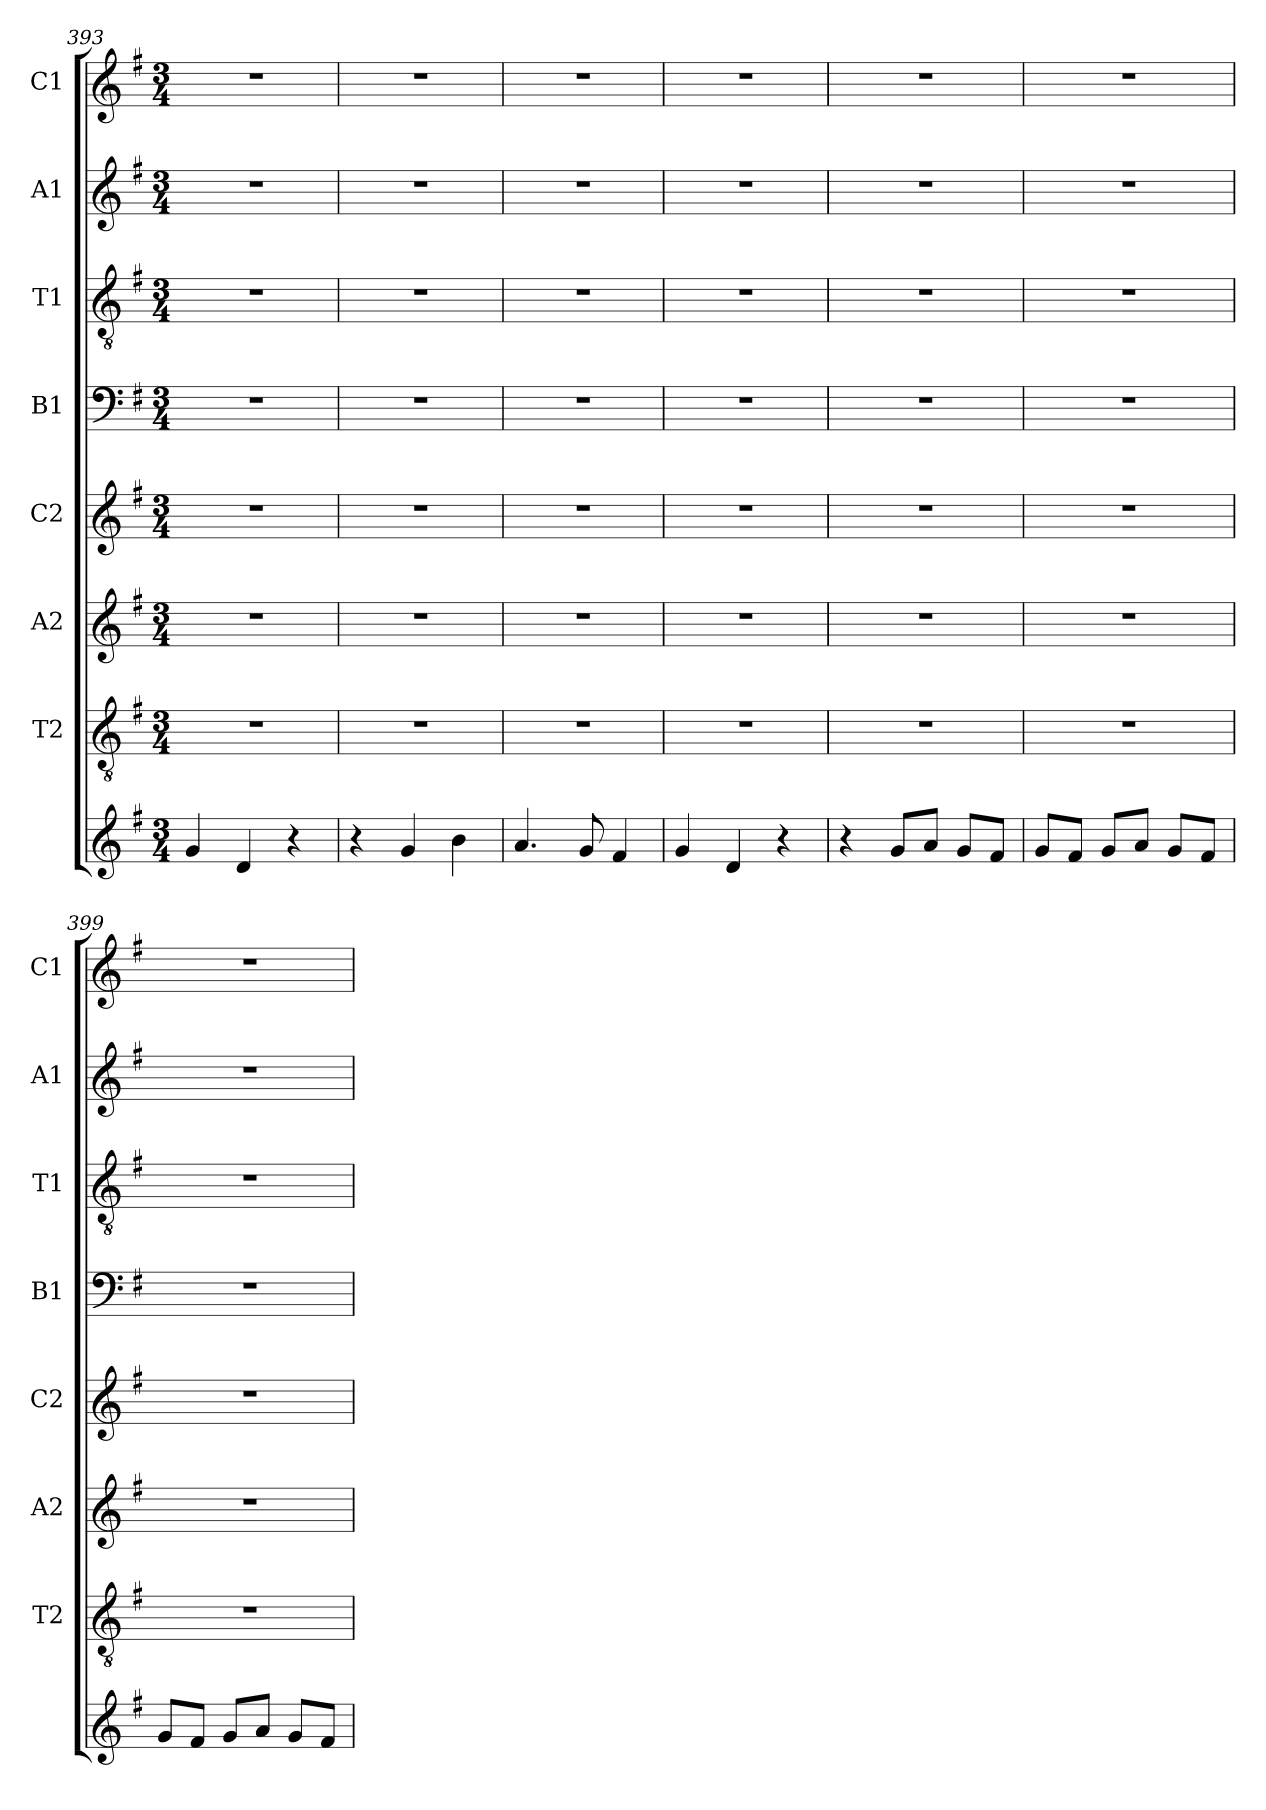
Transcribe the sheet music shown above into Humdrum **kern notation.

**kern	**kern	**kern	**kern	**kern	**kern	**kern	**kern
*part8	*part7	*part6	*part5	*part4	*part3	*part2	*part1
*staff8	*staff7	*staff6	*staff5	*staff4	*staff3	*staff2	*staff1
*	*I"T2	*I"A2	*I"C2	*I"B1	*I"T1	*I"A1	*I"C1
*	*I'T2	*I'A2	*I'C2	*I'B1	*I'T1	*I'A1	*I'C1
*clefG2	*clefGv2	*clefG2	*clefG2	*clefF4	*clefGv2	*clefG2	*clefG2
*k[f#]	*k[f#]	*k[f#]	*k[f#]	*k[f#]	*k[f#]	*k[f#]	*k[f#]
*G:	*G:	*G:	*G:	*G:	*G:	*G:	*G:
*M3/4	*M3/4	*M3/4	*M3/4	*M3/4	*M3/4	*M3/4	*M3/4
=393	=393	=393	=393	=393	=393	=393	=393
4g/	2.r	2.r	2.r	2.r	2.r	2.r	2.r
4d/	.	.	.	.	.	.	.
4r	.	.	.	.	.	.	.
=394	=394	=394	=394	=394	=394	=394	=394
4r	2.r	2.r	2.r	2.r	2.r	2.r	2.r
4g/	.	.	.	.	.	.	.
4b\	.	.	.	.	.	.	.
=395	=395	=395	=395	=395	=395	=395	=395
4.a/	2.r	2.r	2.r	2.r	2.r	2.r	2.r
8g/	.	.	.	.	.	.	.
4f#/	.	.	.	.	.	.	.
!!LO:LB:g=z
=396	=396	=396	=396	=396	=396	=396	=396
4g/	2.r	2.r	2.r	2.r	2.r	2.r	2.r
4d/	.	.	.	.	.	.	.
4r	.	.	.	.	.	.	.
=397	=397	=397	=397	=397	=397	=397	=397
4r	2.r	2.r	2.r	2.r	2.r	2.r	2.r
8g/L	.	.	.	.	.	.	.
8a/J	.	.	.	.	.	.	.
8g/L	.	.	.	.	.	.	.
8f#/J	.	.	.	.	.	.	.
=398	=398	=398	=398	=398	=398	=398	=398
8g/L	2.r	2.r	2.r	2.r	2.r	2.r	2.r
8f#/J	.	.	.	.	.	.	.
8g/L	.	.	.	.	.	.	.
8a/J	.	.	.	.	.	.	.
8g/L	.	.	.	.	.	.	.
8f#/J	.	.	.	.	.	.	.
=399	=399	=399	=399	=399	=399	=399	=399
8g/L	2.r	2.r	2.r	2.r	2.r	2.r	2.r
8f#/J	.	.	.	.	.	.	.
8g/L	.	.	.	.	.	.	.
8a/J	.	.	.	.	.	.	.
8g/L	.	.	.	.	.	.	.
8f#/J	.	.	.	.	.	.	.
=	=	=	=	=	=	=	=
*-	*-	*-	*-	*-	*-	*-	*-
